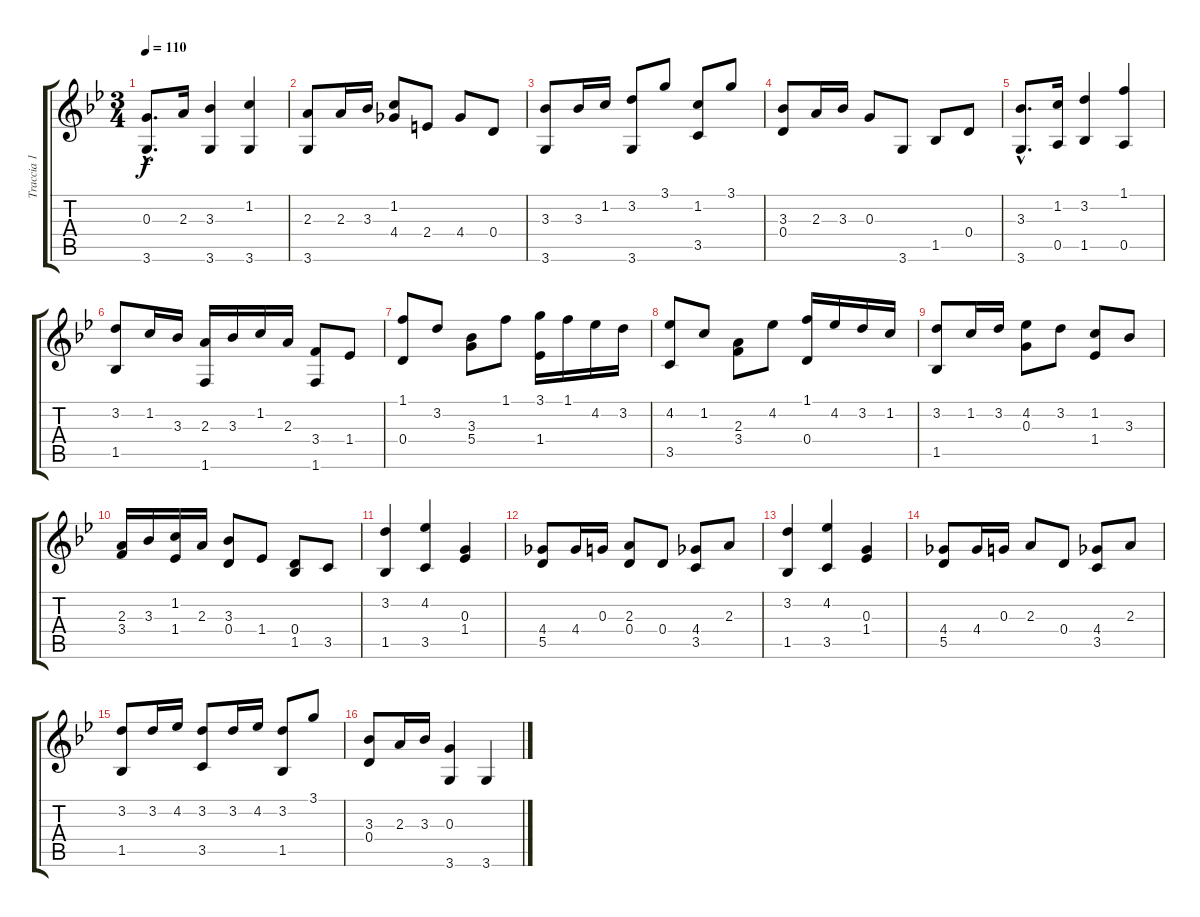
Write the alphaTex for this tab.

\track ("Traccia 1" "Traccia 1") {instrument acousticguitarnylon}
\staff {score tabs}
\tuning (E4 B3 G3 D3 A2 E2) {hide}
\ts (3 4)
\tempo 110
\clef g2
\ks bb
(0.3{hac} 3.6{hac}).8{d dy f} 2.3.16 (3.3 3.6).4 (1.2 3.6).4 |
(2.3 3.6).8 2.3.16 3.3.16 (1.2 4.4).8 2.4.8 4.4.8 0.4.8 |
(3.3 3.6).8 3.3.16 1.2.16 (3.2 3.6).8 3.1.8 (1.2 3.5).8 3.1.8 |
(3.3 0.4).8 2.3.16 3.3.16 0.3.8 3.6.8 1.5.8 0.4.8 |
(3.3{hac} 3.6{hac}).8{d} (1.2 0.5).16 (3.2 1.5).4 (1.1 0.5).4 |
(3.2 1.5).8 1.2.16 3.3.16 (2.3 1.6).16 3.3.16 1.2.16 2.3.16 (3.4 1.6).8 1.4.8 |
(1.1 0.4).8 3.2.8 (3.3 5.4).8 1.1.8 (3.1 1.4).16 1.1.16 4.2.16 3.2.16 |
(4.2 3.5).8 1.2.8 (2.3 3.4).8 4.2.8 (1.1 0.4).16 4.2.16 3.2.16 1.2.16 |
(3.2 1.5).8 1.2.16 3.2.16 (4.2 0.3).8 3.2.8 (1.2 1.4).8 3.3.8 |
(2.3 3.4).16 3.3.16 (1.2 1.4).16 2.3.16 (3.3 0.4).8 1.4.8 (0.4 1.5).8 3.5.8 |
(3.2 1.5).4 (4.2 3.5).4 (0.3 1.4).4 |
(4.4 5.5).8 4.4.16 0.3.16 (2.3 0.4).8 0.4.8 (4.4 3.5).8 2.3.8 |
(3.2 1.5).4 (4.2 3.5).4 (0.3 1.4).4 |
(4.4 5.5).8 4.4.16 0.3.16 2.3.8 0.4.8 (4.4 3.5).8 2.3.8 |
(3.2 1.5).8 3.2.16 4.2.16 (3.2 3.5).8 3.2.16 4.2.16 (3.2 1.5).8 3.1.8 |
(3.3 0.4).8 2.3.16 3.3.16 (0.3 3.6).4 3.6.4
